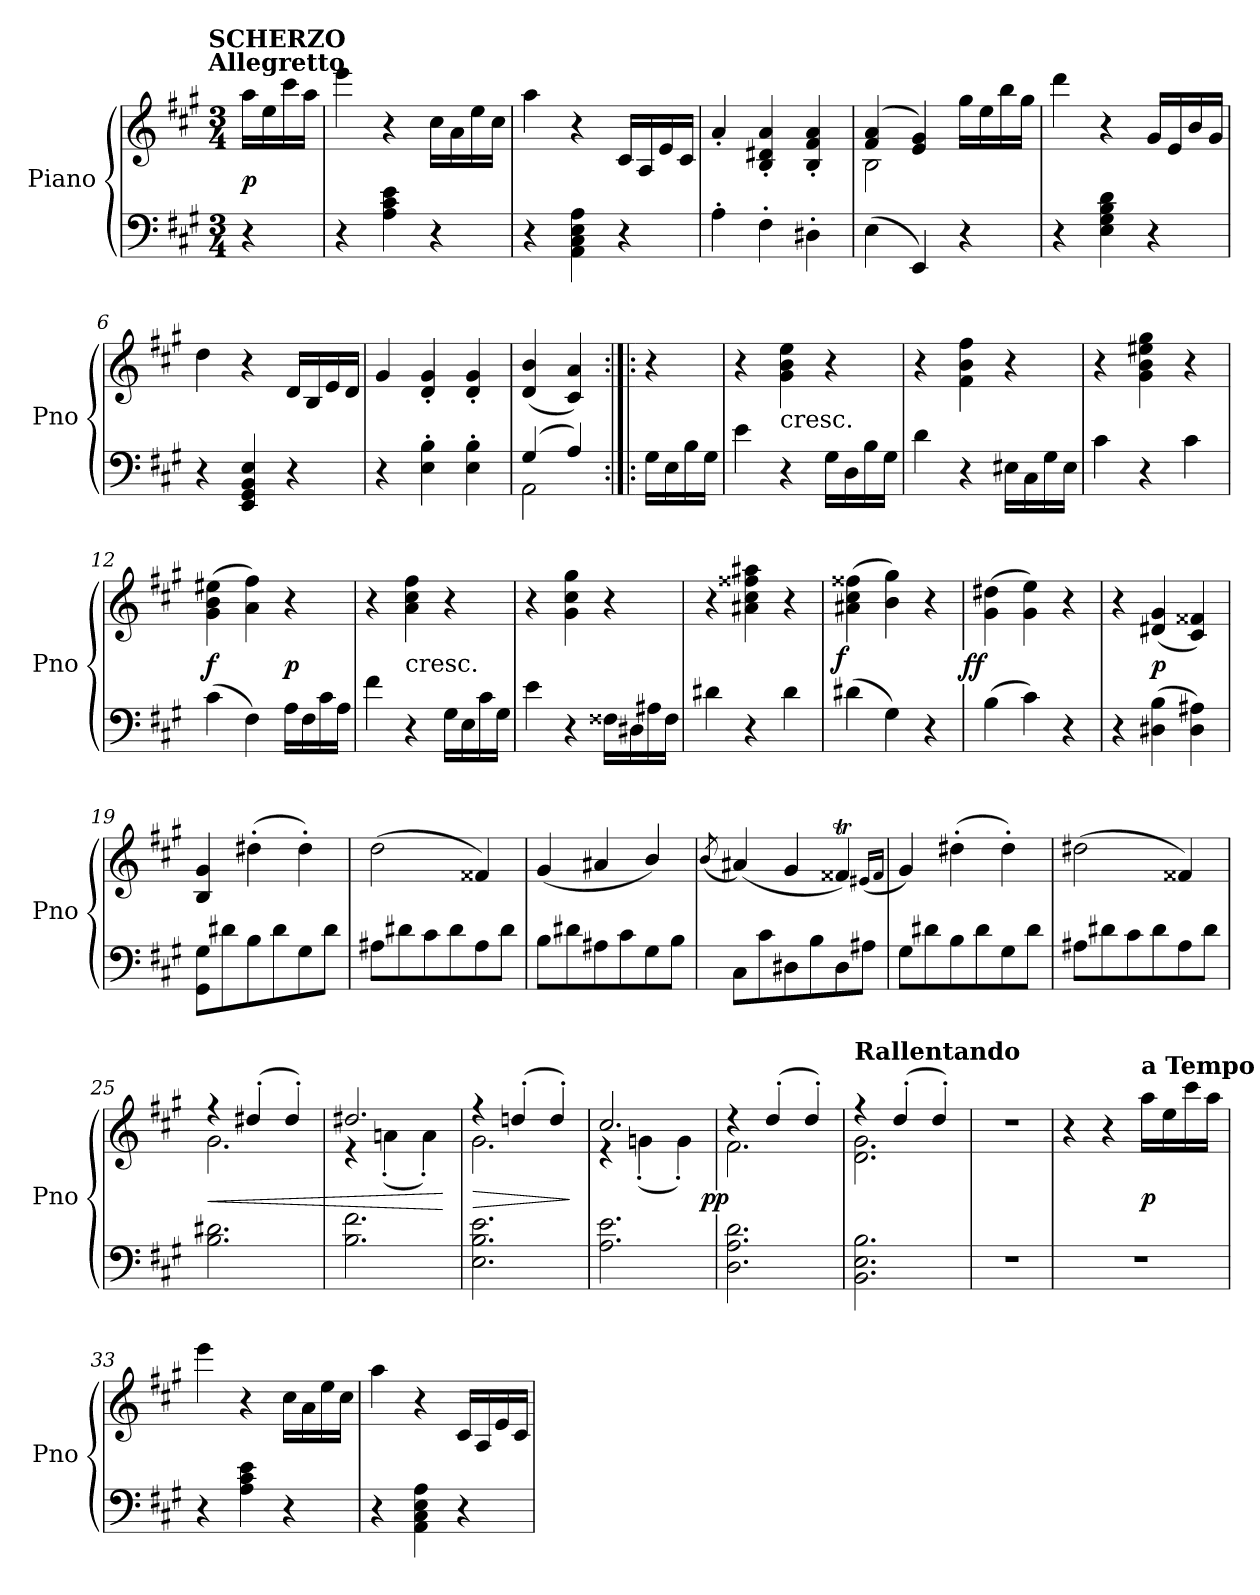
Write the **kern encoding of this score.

**kern	**kern	**dynam
*part1	*part1	*part1
*staff2	*staff1	*staff1/2
*I"Piano	*	*
*I'Pno	*	*
*clefF4	*clefG2	*
*k[f#c#g#]	*k[f#c#g#]	*
*A:	*A:	*
!!LO:TX:omd:t=SCHERZO\nAllegretto
*M3/4	*M3/4	*
*MM144	*MM144	*
=	=	=
4r	16aaLL	p
.	16ee	.
.	16ccc#	.
.	16aaJJ	.
=1	=1	=1
4r	4eee	.
4A 4c# 4e	4r	.
4r	16cc#LL	.
.	16a	.
.	16ee	.
.	16cc#JJ	.
=2	=2	=2
4r	4aa	.
4AA 4C# 4E 4A	4r	.
4r	16c#LL	.
.	16A	.
.	16e	.
.	16c#JJ	.
=3	=3	=3
4A'	4a'	.
4F#'	4B' 4d#X' 4a'	.
4D#X'	4B' 4f#' 4a'	.
=4	=4	=4
*	*^	*
(4E	(4f# 4a	2B	.
4EE)	4e 4g#)	.	.
4r	4ryy	16gg#LL	.
.	.	16ee	.
.	.	16bb	.
.	.	16gg#JJ	.
*	*v	*v	*
=5	=5	=5
4r	4ddd	.
4E 4G# 4B 4d	4r	.
4r	16g#LL	.
.	16e	.
.	16b	.
.	16g#JJ	.
=6	=6	=6
4r	4dd	.
4EE 4GG# 4BB 4E	4r	.
4r	16dLL	.
.	16B	.
.	16e	.
.	16dJJ	.
=7	=7	=7
4r	4g#	.
4E' 4B'	4d' 4g#'	.
4E' 4B'	4d' 4g#'	.
=8	=8	=8
*^	*	*
(4G#	2AA	(4d 4b	.
4A)	.	4c# 4a)	.
*v	*v	*	*
=:|!|:	=:|!|:	=:|!|:
16G#LL	4r	.
16E	.	.
16B	.	.
16G#JJ	.	.
=9	=9	=9
4e	4r	.
!	!LO:TX:c:t=cresc.	!
4r	4g# 4b 4ee	.
16G#LL	4r	.
16D	.	.
16B	.	.
16G#JJ	.	.
=10	=10	=10
4d	4r	.
4r	4f# 4b 4ff#	.
16E#XLL	4r	.
16C#	.	.
16G#	.	.
16E#JJ	.	.
=11	=11	=11
4c#	4r	.
4r	4g# 4b 4ee#X 4gg#	.
4c#	4r	.
=12	=12	=12
(4c#	(4g# 4b 4ee#X	f
4F#)	4a 4ff#)	.
16ALL	4r	p
16F#	.	.
16c#	.	.
16AJJ	.	.
=13	=13	=13
4f#	4r	.
!	!LO:TX:c:t=cresc.	!
4r	4a 4cc# 4ff#	.
16G#LL	4r	.
16E	.	.
16c#	.	.
16G#JJ	.	.
=14	=14	=14
4e	4r	.
4r	4g# 4cc# 4gg#	.
16F##XLL	4r	.
16D#X	.	.
16A#X	.	.
16F##JJ	.	.
=15	=15	=15
4d#X	4r	.
4r	4a#X 4cc# 4ff##X 4aa#X	.
4d#	4r	.
=16	=16	=16
!	!	!LO:DY:rj
(4d#X	(4a#X 4cc# 4ff##X	f
4G#)	4b 4gg#)	.
4r	4r	.
=17	=17	=17
!	!	!LO:DY:rj
(4B	(4g# 4dd#X	ff
4c#)	4g# 4ee)	.
4r	4r	.
=18	=18	=18
4r	4r	.
(4D#X 4B	(4d#X 4g#	p
4D# 4A#X)	4c# 4f##X)	.
=19	=19	=19
8GG# 8G#L	4B 4g#	.
8d#X	.	.
8B	(4dd#X'	.
8d#	.	.
8G#	4dd#')	.
8d#J	.	.
=20	=20	=20
8A#XL	(2dd	.
8d#X	.	.
8c#	.	.
8d#	.	.
8A#	4f##X)	.
8d#J	.	.
=21	=21	=21
8BL	(4g#	.
8d#X	.	.
8A#X	4a#X	.
8c#	.	.
8G#	4b/)	.
8BJ	.	.
=22	=22	=22
.	(<8qb	.
8C#L	(4a#X)	.
8c#	.	.
8D#X	4g#	.
8B	.	.
8D#	4f##Xt)	.
8A#XJ	.	.
.	(<16qe#XLL	.
.	16qf##JJ	.
=23	=23	=23
8G#L	4g#)	.
8d#X	.	.
8B	(4dd#X'	.
8d#	.	.
8G#	4dd#')	.
8d#J	.	.
=24	=24	=24
8A#XL	(2dd#X	.
8d#X	.	.
8c#	.	.
8d#	.	.
8A#	4f##X)	.
8d#J	.	.
=25	=25	=25
*	*^	*
2.B 2.d#X	4r	2.g#	<
.	(4dd#X'	.	.
.	4dd#')	.	.
=26	=26	=26	=26
2.B 2.f#	2.dd#X	4r	.
.	.	(>4an'>	.
.	.	4a'>)	.
*	*v	*v	*
.	.	[
=27	=27	=27
*	*^	*
2.E 2.B 2.e	4r	2.g#	>
.	(4ddn'	.	.
.	4dd')	.	.
*	*v	*v	*
.	.	]
=28	=28	=28
*	*^	*
2.A 2.e	2.cc#	4r	.
.	.	(>4gn'>	.
.	.	4g'>)	.
=29	=29	=29	=29
!	!	!	!LO:DY:rj
2.D 2.A 2.d	4r	2.f#	pp
.	(4dd'	.	.
.	4dd')	.	.
=30	=30	=30	=30
!	!LO:TX:a:B:t=Rallentando	!	!
2.BB 2.E 2.B	4r	2.d 2.g#	.
.	(4dd'	.	.
.	4dd')	.	.
*	*v	*v	*
=31	=31	=31
2.r	2.r	.
=32	=32	=32
2.r	4r	.
.	4r	.
!	!LO:TX:a:B:t=a Tempo	!
.	16aaLL	p
.	16ee	.
.	16ccc#	.
.	16aaJJ	.
=33	=33	=33
4r	4eee	.
4A 4c# 4e	4r	.
4r	16cc#LL	.
.	16a	.
.	16ee	.
.	16cc#JJ	.
=34	=34	=34
4r	4aa	.
4AA 4C# 4E 4A	4r	.
4r	16c#LL	.
.	16A	.
.	16e	.
.	16c#JJ	.
=	=	=
*-	*-	*-
